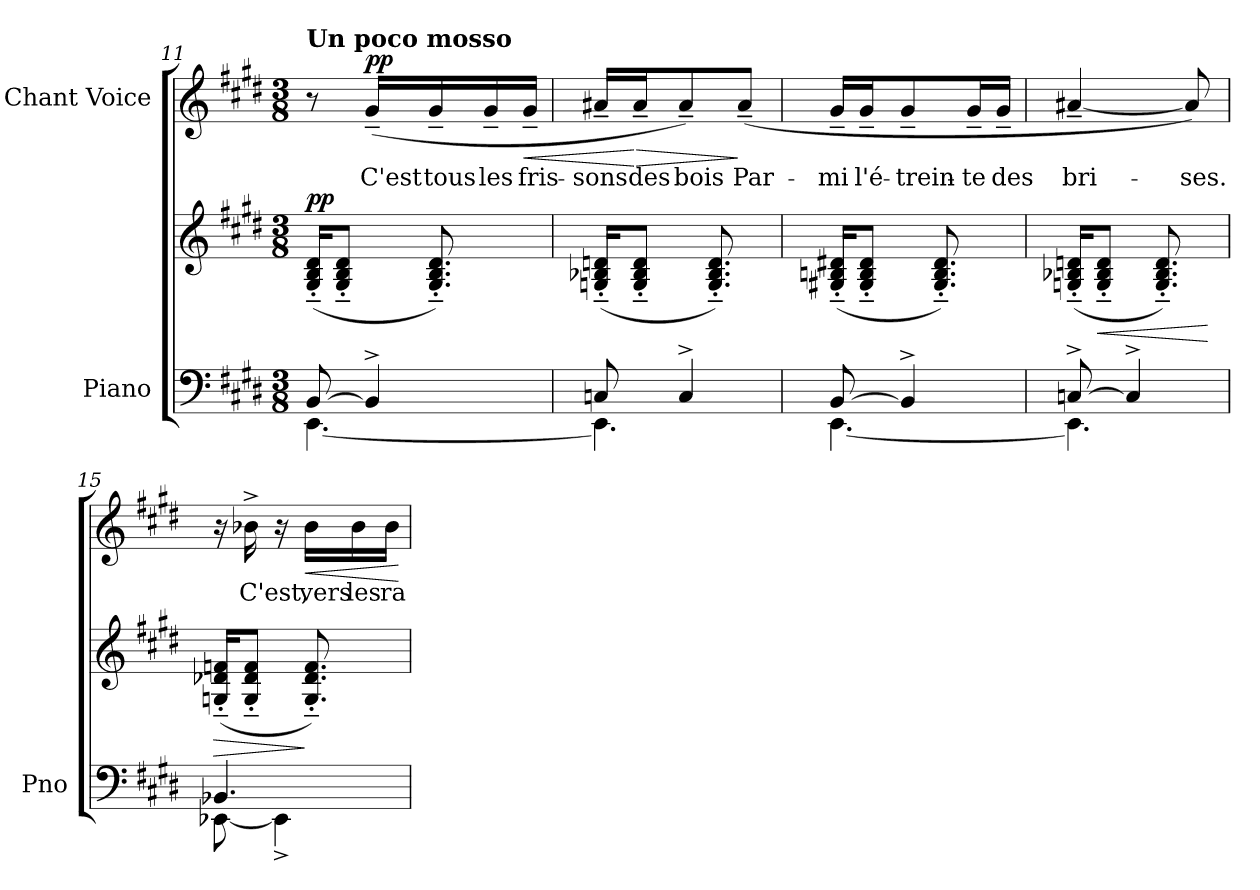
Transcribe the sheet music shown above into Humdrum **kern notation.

**kern	**kern	**dynam	**kern	**text	**dynam
*part2	*part2	*part2	*part1	*part1	*part1
*staff3	*staff2	*staff2/3	*staff1	*staff1	*staff1
*I"Piano	*	*	*I"Chant Voice	*	*
*I'Pno	*	*	*	*	*
*clefF4	*clefG2	*	*clefG2	*	*
*k[f#c#g#d#]	*k[f#c#g#d#]	*	*k[f#c#g#d#]	*	*
*M3/8	*M3/8	*	*M3/8	*	*
=11	=11	=11	=11	=11	=11
*^	*	*	*	*	*
!	!	!	!	!LO:TX:a:B:t=Un poco mosso	!	!
!	!	!	!LO:DY:a	!	!	!
[8BB/	[4.EE\	(>16G#/'~ 16B/'~ 16d#/'~KL	pp	8r	.	.
.	.	8G#/'~ 8B/'~ 8d#/'~J	.	.	.	.
!	!	!	!	!	!	!LO:DY:a
4BB^/]	.	.	.	(>16g#~>/LL	C'est	pp
.	.	8.G#/'~ 8.B/'~ 8.d#/'~)	.	16g#~>/	tous	.
.	.	.	.	16g#~>/	les	.
!	!	!	!	!	!	!LO:HP:b
.	.	.	.	16g#~>/JJ	fris-	<
=12	=12	=12	=12	=12	=12	=12
8Cn/	4.EE\]	(>16Gn/'~ 16B-X/'~ 16dn/'~KL	.	16a#X~>/LL	-sons	.
!	!	!	!	!	!	!LO:HP:n=1:b
.	.	8G/'~ 8B-/'~ 8d/'~J	.	16a#~>/J	des	[ >
4C^/	.	.	.	8a#~>/)	bois	.
.	.	8.G/'~ 8.B-/'~ 8.d/'~)	.	.	.	.
.	.	.	.	(8a#~>/J	Par-	]
=13	=13	=13	=13	=13	=13	=13
[8BB/	[4.EE\	(>16G#X/'~ 16Bn/'~ 16d#X/'~KL	.	16g#~>/LL	-mi	.
.	.	8G#/'~ 8B/'~ 8d#/'~J	.	16g#~>/J	l'é-	.
4BB^/]	.	.	.	8g#~>/	-trein-	.
.	.	8.G#/'~ 8.B/'~ 8.d#/'~)	.	.	.	.
.	.	.	.	16g#~>/L	-te	.
.	.	.	.	16g#~>/JJ	des	.
=14	=14	=14	=14	=14	=14	=14
[8Cn^/	4.EE\]	(>16Gn/'~ 16B-X/'~ 16dn/'~KL	.	[4a#X~>/	bri-	.
!	!	!	!LO:HP:b	!	!	!
.	.	8G/'~ 8B-/'~ 8d/'~J	<	.	.	.
4C^/]	.	.	.	.	.	.
.	.	8.G/'~ 8.B-/'~ 8.d/'~)	.	.	.	.
.	.	.	.	8a#/])	-ses.	.
*v	*v	*	*	*	*	*
.	.	[	.	.	.
=15	=15	=15	=15	=15	=15
*^	*	*	*	*	*
!	!	!	!LO:HP:b	!	!	!
4.BB-X/	[8EE-X\	(>16Gn/'~ 16d-X/'~ 16fn/'~KL	>	16r	.	.
.	.	8G/'~ 8d-/'~ 8f/'~J	.	16b-X^\	C'est,	.
.	4EE-^\]	.	.	16r	.	.
!	!	!	!	!	!	!LO:HP:b
.	.	8.G/'~ 8.d-/'~ 8.f/'~)	]	16b-\LL	vers	<
.	.	.	.	16b-\	les	.
.	.	.	.	16b-\JJ	ra-	.
*v	*v	*	*	*	*	*
.	.	.	.	.	[
=	=	=	=	=	=
*-	*-	*-	*-	*-	*-
